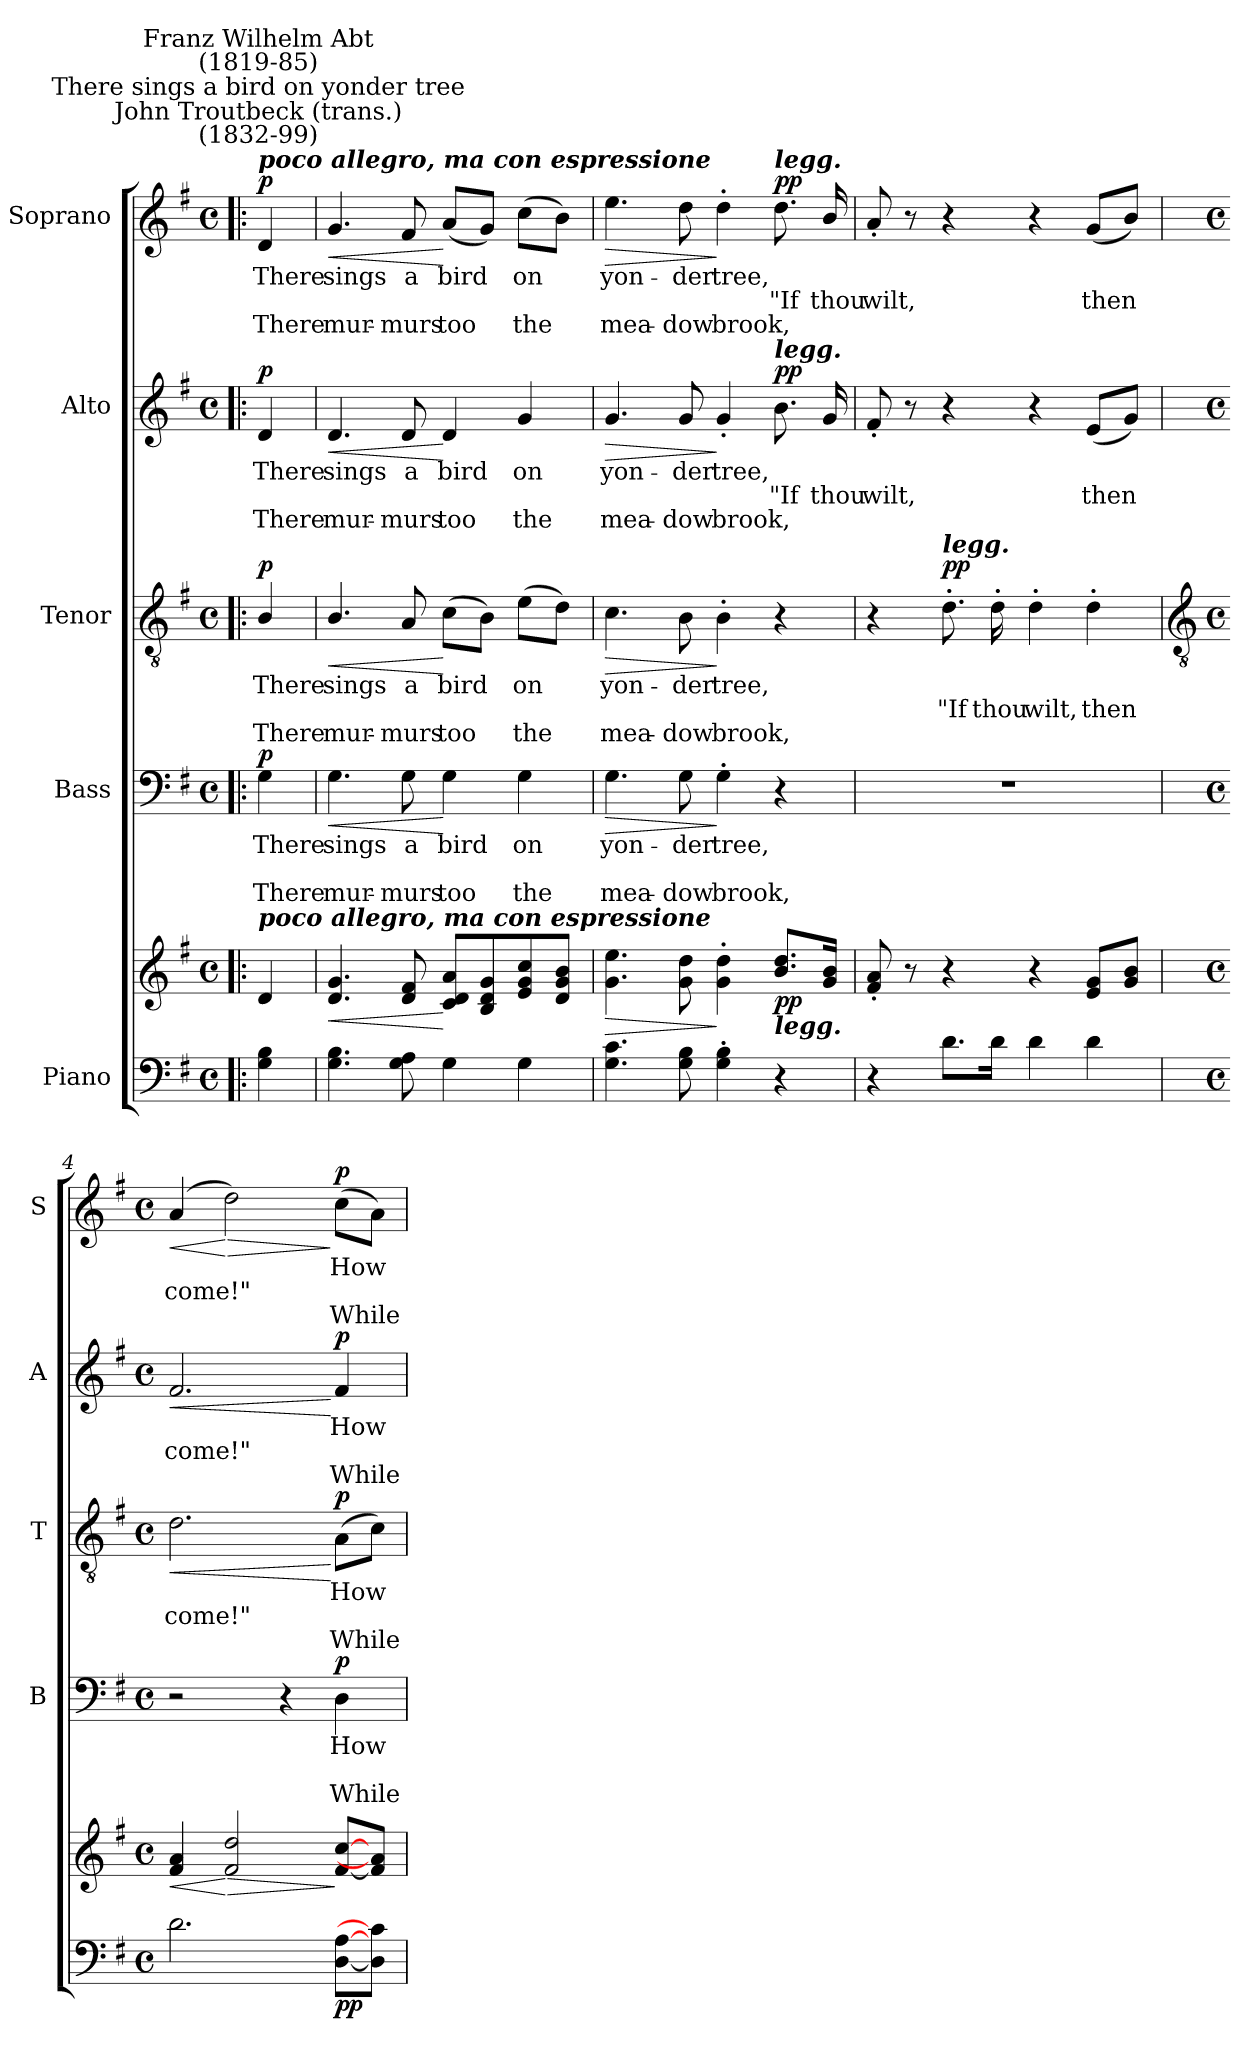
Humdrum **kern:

**kern	**kern	**dynam	**kern	**text	**text	**text	**dynam	**kern	**text	**text	**text	**dynam	**kern	**text	**text	**text	**dynam	**kern	**text	**text	**text	**dynam
*part5	*part5	*part5	*part4	*part4	*part4	*part4	*part4	*part3	*part3	*part3	*part3	*part3	*part2	*part2	*part2	*part2	*part2	*part1	*part1	*part1	*part1	*part1
*staff6	*staff5	*staff5/6	*staff4	*staff4	*staff4	*staff4	*staff4	*staff3	*staff3	*staff3	*staff3	*staff3	*staff2	*staff2	*staff2	*staff2	*staff2	*staff1	*staff1	*staff1	*staff1	*staff1
*I"Piano	*	*	*I"Bass	*	*	*	*	*I"Tenor	*	*	*	*	*I"Alto	*	*	*	*	*I"Soprano	*	*	*	*
*	*	*	*I'B	*	*	*	*	*I'T	*	*	*	*	*I'A	*	*	*	*	*I'S	*	*	*	*
*clefF4	*clefG2	*	*clefF4	*	*	*	*	*clefGv2	*	*	*	*	*clefG2	*	*	*	*	*clefG2	*	*	*	*
*k[f#]	*k[f#]	*	*k[f#]	*	*	*	*	*k[f#]	*	*	*	*	*k[f#]	*	*	*	*	*k[f#]	*	*	*	*
*G:	*G:	*	*G:	*	*	*	*	*G:	*	*	*	*	*G:	*	*	*	*	*G:	*	*	*	*
*M4/4	*M4/4	*	*M4/4	*	*	*	*	*M4/4	*	*	*	*	*M4/4	*	*	*	*	*M4/4	*	*	*	*
*met(c)	*met(c)	*	*met(c)	*	*	*	*	*met(c)	*	*	*	*	*met(c)	*	*	*	*	*met(c)	*	*	*	*
*MM112	*MM112	*	*MM112	*	*	*	*	*MM112	*	*	*	*	*MM112	*	*	*	*	*MM112	*	*	*	*
=!|:	=!|:	=!|:	=!|:	=!|:	=!|:	=!|:	=!|:	=!|:	=!|:	=!|:	=!|:	=!|:	=!|:	=!|:	=!|:	=!|:	=!|:	=!|:	=!|:	=!|:	=!|:	=!|:
!	!	!	!	!	!	!	!	!	!	!	!	!	!	!	!	!	!	!LO:TX:a:Bi:t=poco allegro, ma con espressione	!	!	!	!
!	!	!	!	!	!	!	!	!	!	!	!	!	!	!	!	!	!	!LO:TX:a:cj:t=John Troutbeck (trans.)\n(1832-99)	!	!	!	!
!	!	!	!	!	!	!	!	!	!	!	!	!	!	!	!	!	!	!LO:TX:a:cj:t=There sings a bird on yonder tree	!	!	!	!
!	!	!	!	!	!	!	!	!	!	!	!	!	!	!	!	!	!	!LO:TX:a:cj:t=Franz Wilhelm Abt\n(1819-85)	!	!	!	!
!	!LO:TX:a:Bi:t=poco allegro, ma con espressione	!	!	!	!	!	!	!	!	!	!	!	!	!	!	!	!	!	!	!	!	!
!	!	!LO:DY:b=2	!	!LO:LY:b	!	!LO:LY:b	!	!	!LO:LY:b	!	!LO:LY:b	!	!	!LO:LY:b	!	!LO:LY:b	!	!	!LO:LY:b	!	!LO:LY:b	!
!	!	!LO:DY:n=1:b=2	!	!	!	!	!	!	!	!	!	!	!	!	!	!	!	!	!	!	!	!
!	!	!LO:DY:n=2:b	!	!	!	!	!LO:DY:b	!	!	!	!	!LO:DY:b	!	!	!	!	!LO:DY:b	!	!	!	!	!LO:DY:b
4G 4B	4d/	mf p p	4G	There	.	There	p	4B/	There	.	There	p	4d	There	.	There	p	4d/	There	.	There	p
=1	=1	=1	=1	=1	=1	=1	=1	=1	=1	=1	=1	=1	=1	=1	=1	=1	=1	=1	=1	=1	=1	=1
!	!	!LO:HP:b	!	!LO:LY:b	!	!LO:LY:b	!LO:HP:b	!	!LO:LY:b	!	!LO:LY:b	!LO:HP:b	!	!LO:LY:b	!	!LO:LY:b	!LO:HP:b	!	!LO:LY:b	!	!LO:LY:b	!LO:HP:b
4.G 4.B	4.d 4.g	<	4.G	sings	.	mur-	<	4.B/	sings	.	mur-	<	4.d	sings	.	mur-	<	4.g	sings	.	mur-	<
!	!	!	!	!LO:LY:b	!	!LO:LY:b	!	!	!LO:LY:b	!	!LO:LY:b	!	!	!LO:LY:b	!	!LO:LY:b	!	!	!LO:LY:b	!	!LO:LY:b	!
8G 8A	8d 8f#	.	8G	-a	.	murs	.	8A	-a	.	murs	.	8d	-a	.	murs	.	8f#	-a	.	murs	.
!	!	!	!	!LO:LY:b	!	!LO:LY:b	!	!	!LO:LY:b	!	!LO:LY:b	!	!	!LO:LY:b	!	!LO:LY:b	!	!	!LO:LY:b	!	!LO:LY:b	!
4G	8c 8d 8aL	[	4G	bird	.	too	[	(>8cL	bird	.	too	[	4d	bird	.	too	[	(<8aL	bird	.	too	[
.	8B 8d 8g	.	.	.	.	.	.	8BJ)	.	.	.	.	.	.	.	.	.	8gJ)	.	.	.	.
!	!	!	!	!LO:LY:b	!	!LO:LY:b	!	!	!LO:LY:b	!	!LO:LY:b	!	!	!LO:LY:b	!	!LO:LY:b	!	!	!LO:LY:b	!	!LO:LY:b	!
4G	8e 8g 8cc	.	4G	on	.	the	.	(>8eL	on	.	the	.	4g	on	.	the	.	(>8ccL	on	.	the	.
.	8d 8g 8bJ	.	.	.	.	.	.	8dJ)	.	.	.	.	.	.	.	.	.	8bJ)	.	.	.	.
=2	=2	=2	=2	=2	=2	=2	=2	=2	=2	=2	=2	=2	=2	=2	=2	=2	=2	=2	=2	=2	=2	=2
!	!	!LO:HP:b	!	!LO:LY:b	!	!LO:LY:b	!LO:HP:b	!	!LO:LY:b	!	!LO:LY:b	!LO:HP:b	!	!LO:LY:b	!	!LO:LY:b	!LO:HP:b	!	!LO:LY:b	!	!LO:LY:b	!LO:HP:b
4.G 4.c	4.g 4.ee	>	4.G	yon-	.	-mea-	>	4.c	yon-	.	-mea-	>	4.g	yon-	.	-mea-	>	4.ee	yon-	.	-mea-	>
!	!	!	!	!LO:LY:b	!	!LO:LY:b	!	!	!LO:LY:b	!	!LO:LY:b	!	!	!LO:LY:b	!	!LO:LY:b	!	!	!LO:LY:b	!	!LO:LY:b	!
8G 8B	8g 8dd	.	8G	-der	.	dow	.	8B	-der	.	dow	.	8g	-der	.	dow	.	8dd	-der	.	dow	.
!	!	!	!	!LO:LY:b	!	!LO:LY:b	!	!	!LO:LY:b	!	!LO:LY:b	!	!	!LO:LY:b	!	!LO:LY:b	!	!	!LO:LY:b	!	!LO:LY:b	!
4G' 4B'	4g' 4dd'	]	4G'	tree,	.	brook,	]	4B'	tree,	.	brook,	]	4g'	tree,	.	brook,	]	4dd'	tree,	.	brook,	]
!	!	!	!	!	!	!	!	!	!	!	!	!	!	!	!	!	!	!LO:TX:a:Bi:t=legg.	!	!	!	!
!	!	!	!	!	!	!	!	!	!	!	!	!	!LO:TX:a:Bi:t=legg.	!	!	!	!	!	!	!	!	!
!	!LO:TX:b:Bi:t=legg.	!	!	!	!	!	!	!	!	!	!	!	!	!	!	!	!	!	!	!	!	!
!	!	!LO:DY:b	!	!	!	!	!	!	!	!	!	!	!	!	!LO:LY:b	!	!LO:DY:b	!	!	!LO:LY:b	!	!LO:DY:b
4r	8.b 8.ddL	pp	4r	.	.	.	.	4r	.	.	.	.	8.b	.	"If	.	pp	8.dd	.	"If	.	pp
!	!	!	!	!	!	!	!	!	!	!	!	!	!	!	!LO:LY:b	!	!	!	!	!LO:LY:b	!	!
.	16g/ 16b/J	.	.	.	.	.	.	.	.	.	.	.	16g	.	thou	.	.	16b/	.	thou	.	.
=3	=3	=3	=3	=3	=3	=3	=3	=3	=3	=3	=3	=3	=3	=3	=3	=3	=3	=3	=3	=3	=3	=3
!	!	!	!	!	!	!	!	!	!	!	!	!	!	!	!LO:LY:b	!	!	!	!	!LO:LY:b	!	!
4r	8f#' 8a'	.	1r	.	.	.	.	4r	.	.	.	.	8f#'	.	wilt,	.	.	8a'	.	wilt,	.	.
.	8r	.	.	.	.	.	.	.	.	.	.	.	8r	.	.	.	.	8r	.	.	.	.
!	!	!	!	!	!	!	!	!LO:TX:a:Bi:t=legg.	!	!	!	!	!	!	!	!	!	!	!	!	!	!
!	!	!	!	!	!	!	!	!	!	!LO:LY:b	!	!LO:DY:b	!	!	!	!	!	!	!	!	!	!
8.dL	4r	.	.	.	.	.	.	8.d'	.	"If	.	pp	4r	.	.	.	.	4r	.	.	.	.
!	!	!	!	!	!	!	!	!	!	!LO:LY:b	!	!	!	!	!	!	!	!	!	!	!	!
16dJ	.	.	.	.	.	.	.	16d'	.	thou	.	.	.	.	.	.	.	.	.	.	.	.
!	!	!	!	!	!	!	!	!	!	!LO:LY:b	!	!	!	!	!	!	!	!	!	!	!	!
4d	4r	.	.	.	.	.	.	4d'	.	wilt,	.	.	4r	.	.	.	.	4r	.	.	.	.
!	!	!	!	!	!	!	!	!	!	!LO:LY:b	!	!	!	!	!LO:LY:b	!	!	!	!	!LO:LY:b	!	!
4d	8e 8gL	.	.	.	.	.	.	4d'	.	then	.	.	(<8eL	.	then	.	.	(<8gL	.	then	.	.
.	8g 8bJ	.	.	.	.	.	.	.	.	.	.	.	8gJ)	.	.	.	.	8bJ)	.	.	.	.
!!LO:LB:g=z
=4	=4	=4	=4	=4	=4	=4	=4	=4	=4	=4	=4	=4	=4	=4	=4	=4	=4	=4	=4	=4	=4	=4
*	*	*	*	*	*	*	*	*clefGv2	*	*	*	*	*	*	*	*	*	*	*	*	*	*
*M4/4	*M4/4	*	*M4/4	*	*	*	*	*M4/4	*	*	*	*	*M4/4	*	*	*	*	*M4/4	*	*	*	*
*met(c)	*met(c)	*	*met(c)	*	*	*	*	*met(c)	*	*	*	*	*met(c)	*	*	*	*	*met(c)	*	*	*	*
!	!	!LO:HP:b	!	!	!	!	!	!	!	!LO:LY:b	!	!LO:HP:b	!	!	!	!	!	!	!	!	!	!
!	!	!	!	!	!	!	!	!	!	!	!	!LO:HP:n=1:b	!	!	!LO:LY:b	!	!LO:HP:b	!	!	!	!	!
!	!	!	!	!	!	!	!	!	!	!	!	!	!	!	!	!	!LO:HP:n=1:b	!	!	!LO:LY:b	!	!LO:HP:b
2.d	4f# 4a	<	2r	.	.	.	.	2.d	.	come!"	.	< >	2.f#	.	come!"	.	< >	(<4a	.	come!"	.	<
!	!	!LO:HP:n=1:b	!	!	!	!	!	!	!	!	!	!	!	!	!	!	!	!	!	!	!	!LO:HP:n=1:b
.	2f# 2dd	[ >	.	.	.	.	.	.	.	.	.	.	.	.	.	.	.	2dd)	.	.	.	[ >
.	.	.	4r	.	.	.	.	.	.	.	.	.	.	.	.	.	.	.	.	.	.	.
!	!	!LO:DY:n=1:b=2	!	!LO:LY:b	!	!LO:LY:b	!	!	!LO:LY:b	!	!LO:LY:b	!	!	!LO:LY:b	!	!LO:LY:b	!	!	!LO:LY:b	!	!LO:LY:b	!
!	!	!LO:DY:n=2:b	!	!	!	!	!LO:DY:b	!	!	!	!	!LO:DY:n=1:b	!	!	!	!	!LO:DY:n=1:b	!	!	!	!	!LO:DY:n=1:b
[8D [8AL	[8f# [8ccL	] p p	4D	How	.	While	p	(>8AL	How	.	While	[ p	4f#	How	.	While	[ p	(>8ccL	How	.	While	] p
8D] 8c]J	8f#] 8a]J	.	.	.	.	.	.	8cJ)	.	.	.	]	.	.	.	.	.	8aJ)	.	.	.	.
.	.	.	.	.	.	.	.	.	.	.	.	.	.	.	.	.	]	.	.	.	.	.
=	=	=	=	=	=	=	=	=	=	=	=	=	=	=	=	=	=	=	=	=	=	=
*-	*-	*-	*-	*-	*-	*-	*-	*-	*-	*-	*-	*-	*-	*-	*-	*-	*-	*-	*-	*-	*-	*-
